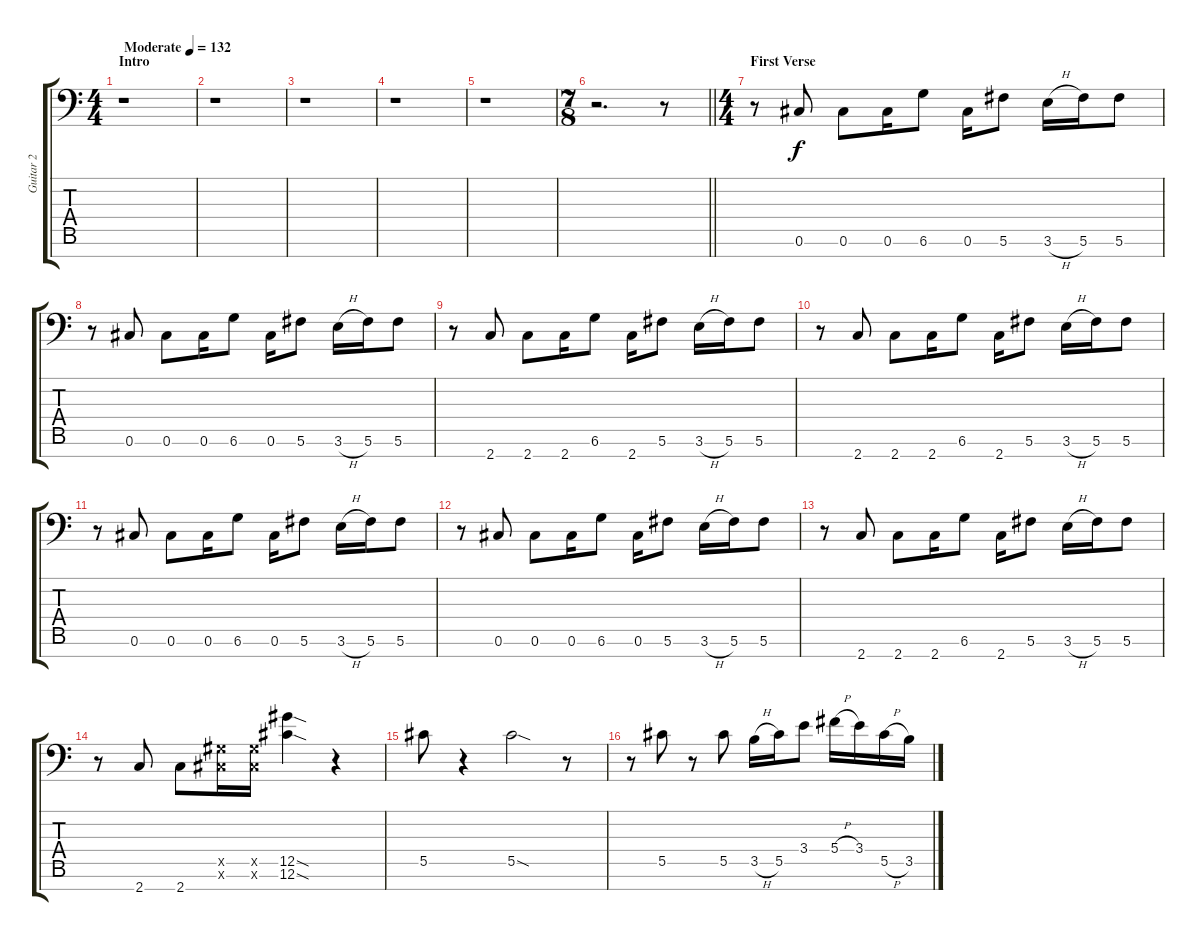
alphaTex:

\track ("Guitar 2" "Guitar 2") {instrument distortionguitar}
\staff {score tabs}
\tuning (Eb4 Bb3 Gb3 Db3 Ab2 Db2 Bb1) {hide}
\ts (4 4)
\section ("" "Intro")
\tempo (132 "Moderate")
\clef f4
\ks c
r.1{dy f instrument distortionguitar} |
r.1 |
r.1 |
r.1 |
r.1 |
\ts (7 8)
\barLineRight lightlight
r.2{d} r.8 |
\ts (4 4)
\section ("" "First Verse")
r.8 0.6.8 0.6.8 0.6.16 6.6.8 0.6.16 5.6.8 3.6{h}.16 5.6.16 5.6.8 |
r.8 0.6.8 0.6.8 0.6.16 6.6.8 0.6.16 5.6.8 3.6{h}.16 5.6.16 5.6.8 |
r.8 2.7.8 2.7.8 2.7.16 6.6.8 2.7.16 5.6.8 3.6{h}.16 5.6.16 5.6.8 |
r.8 2.7.8 2.7.8 2.7.16 6.6.8 2.7.16 5.6.8 3.6{h}.16 5.6.16 5.6.8 |
r.8 0.6.8 0.6.8 0.6.16 6.6.8 0.6.16 5.6.8 3.6{h}.16 5.6.16 5.6.8 |
r.8 0.6.8 0.6.8 0.6.16 6.6.8 0.6.16 5.6.8 3.6{h}.16 5.6.16 5.6.8 |
r.8 2.7.8 2.7.8 2.7.16 6.6.8 2.7.16 5.6.8 3.6{h}.16 5.6.16 5.6.8 |
r.8 2.7.8 2.7.8 (0.5{x} 0.6{x}).16 (0.5{x} 0.6{x}).16 (12.5{sod} 12.6{sod}).4 r.4 |
5.5.8 r.4 5.5{sod}.2 r.8 |
r.8 5.5.8 r.8 5.5.8 3.5{h}.16 5.5.16 3.4.8 5.4{h}.16 3.4.16 5.5{h}.16 3.5.16
